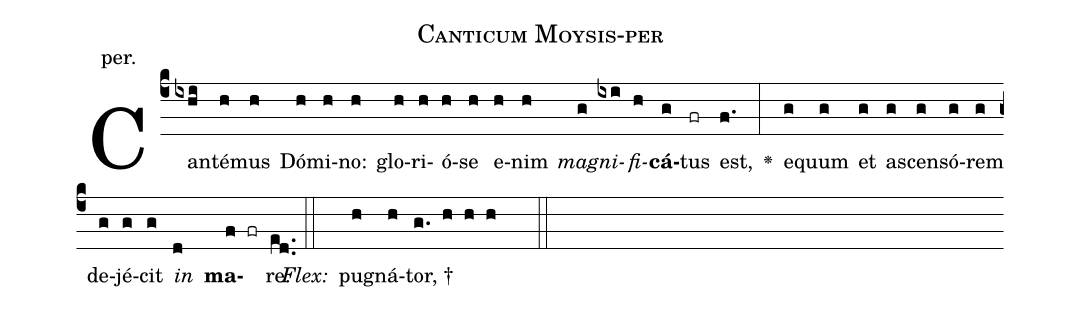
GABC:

name: Canticum Moysis-per;
annotation: per.;
%%
(c4)Can(ixhi)té(h)mus(h) Dó(h)mi(h)no:(h) glo(h)ri(h)ó(h)se(h) e(h)nim(h) <i>ma</i>(g)<i>gni</i>(ixi)<i>fi</i>(h)<b>cá</b>(g)tus(fr) est,(f.) <v>\greheightstar</v>(:) e(g)quum(g) et(g) a(g)scen(g)só(g)rem(g) de(g)jé(g)cit(g) <i>in</i>(d) <b>ma</b>(f fr)re.(ed..) (::)
<i>Flex:</i>()  pu(h)gná(h)tor, †(g. h h h  ::)

%E(g) u(g) o(g) u(d) a(f) e.(ed..) (::)
